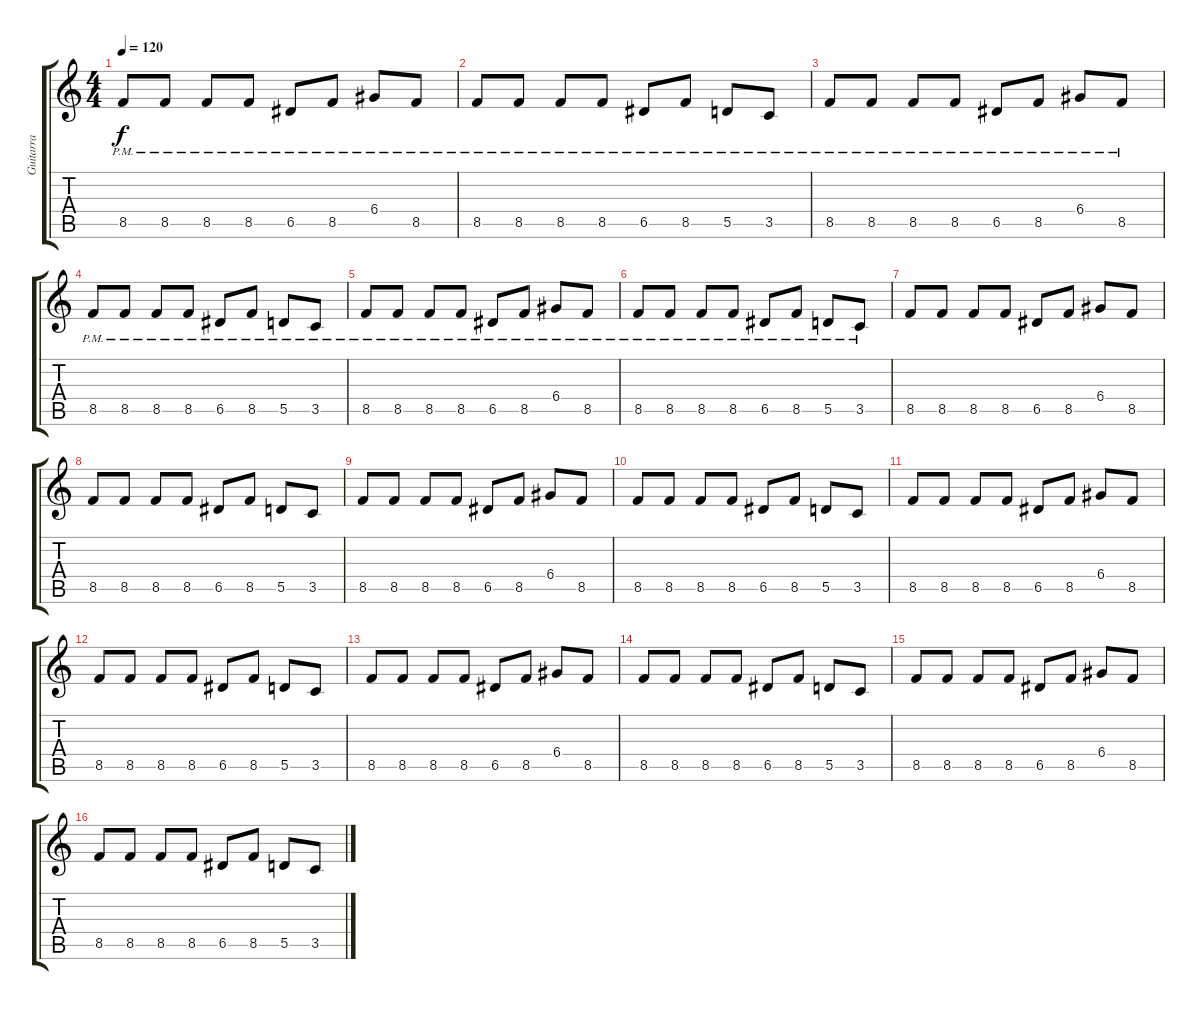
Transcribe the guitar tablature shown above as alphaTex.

\track ("Guitarra" "Guitarra") {instrument distortionguitar}
\staff {score tabs}
\tuning (E4 B3 G3 D3 A2 E2) {hide}
\ts (4 4)
\tempo 120
\clef g2
\ks c
8.5{pm}.8{dy f} 8.5{pm}.8 8.5{pm}.8 8.5{pm}.8 6.5{pm}.8 8.5{pm}.8 6.4{pm}.8 8.5{pm}.8 |
8.5{pm}.8 8.5{pm}.8 8.5{pm}.8 8.5{pm}.8 6.5{pm}.8 8.5{pm}.8 5.5{pm}.8 3.5{pm}.8 |
8.5{pm}.8 8.5{pm}.8 8.5{pm}.8 8.5{pm}.8 6.5{pm}.8 8.5{pm}.8 6.4{pm}.8 8.5{pm}.8 |
8.5{pm}.8 8.5{pm}.8 8.5{pm}.8 8.5{pm}.8 6.5{pm}.8 8.5{pm}.8 5.5{pm}.8 3.5{pm}.8 |
8.5{pm}.8 8.5{pm}.8 8.5{pm}.8 8.5{pm}.8 6.5{pm}.8 8.5{pm}.8 6.4{pm}.8 8.5{pm}.8 |
8.5{pm}.8 8.5{pm}.8 8.5{pm}.8 8.5{pm}.8 6.5{pm}.8 8.5{pm}.8 5.5{pm}.8 3.5{pm}.8 |
8.5.8 8.5.8 8.5.8 8.5.8 6.5.8 8.5.8 6.4.8 8.5.8 |
8.5.8 8.5.8 8.5.8 8.5.8 6.5.8 8.5.8 5.5.8 3.5.8 |
8.5.8 8.5.8 8.5.8 8.5.8 6.5.8 8.5.8 6.4.8 8.5.8 |
8.5.8 8.5.8 8.5.8 8.5.8 6.5.8 8.5.8 5.5.8 3.5.8 |
8.5.8 8.5.8 8.5.8 8.5.8 6.5.8 8.5.8 6.4.8 8.5.8 |
8.5.8 8.5.8 8.5.8 8.5.8 6.5.8 8.5.8 5.5.8 3.5.8 |
8.5.8 8.5.8 8.5.8 8.5.8 6.5.8 8.5.8 6.4.8 8.5.8 |
8.5.8 8.5.8 8.5.8 8.5.8 6.5.8 8.5.8 5.5.8 3.5.8 |
8.5.8 8.5.8 8.5.8 8.5.8 6.5.8 8.5.8 6.4.8 8.5.8 |
8.5.8 8.5.8 8.5.8 8.5.8 6.5.8 8.5.8 5.5.8 3.5.8
